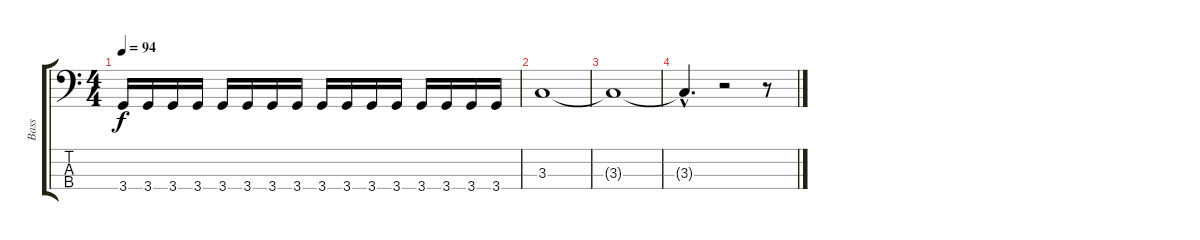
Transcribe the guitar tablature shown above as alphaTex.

\track ("Bass" "Bass") {instrument electricbassfinger}
\staff {score tabs}
\tuning (G2 D2 A1 E1) {hide}
\ts (4 4)
\tempo 94
\clef f4
\ks c
3.4.16{dy f} 3.4.16 3.4.16 3.4.16 3.4.16 3.4.16 3.4.16 3.4.16 3.4.16 3.4.16 3.4.16 3.4.16 3.4.16 3.4.16 3.4.16 3.4.16 |
3.3.1 |
3.3{t}.1 |
3.3{hac t}.4{d} r.2 r.8
